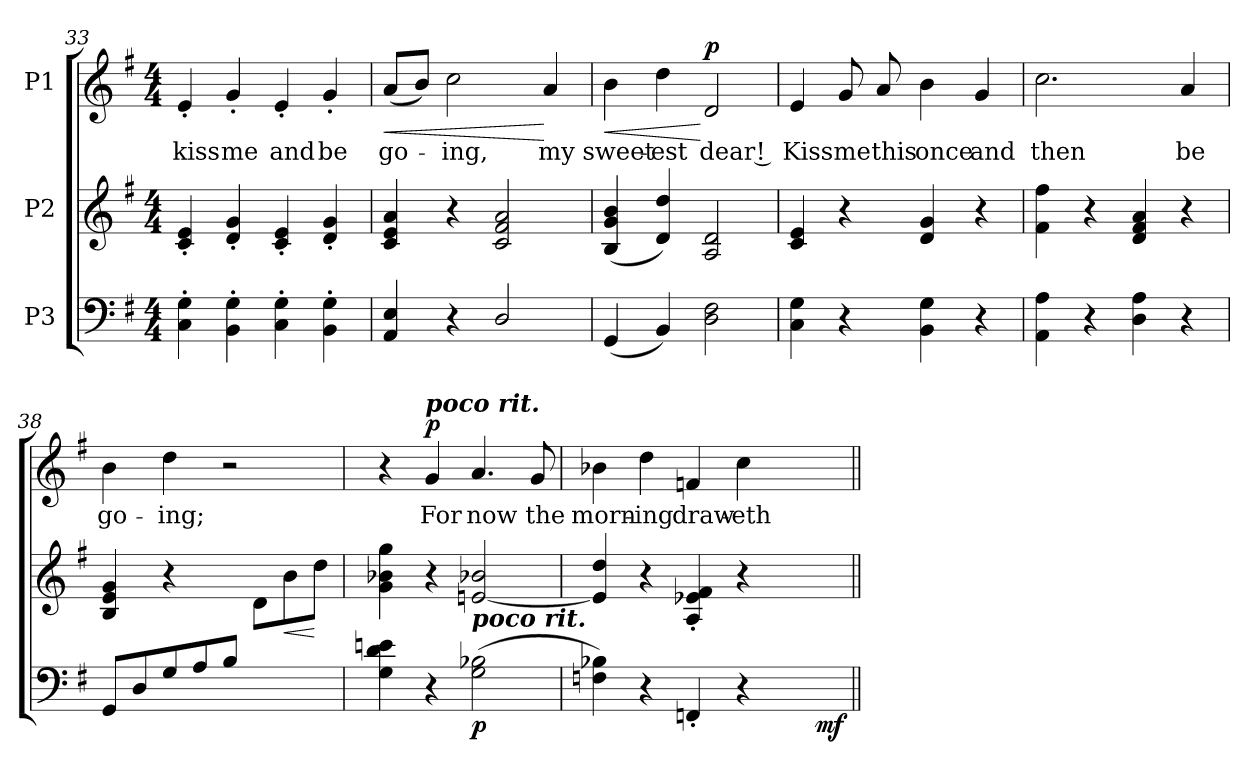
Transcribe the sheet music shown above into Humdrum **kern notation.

**kern	**dynam	**kern	**dynam	**kern	**text	**dynam
*part3	*part3	*part2	*part2	*part1	*part1	*part1
*staff3	*staff3	*staff2	*staff2	*staff1	*staff1	*staff1
*I"P3	*	*I"P2	*	*I"P1	*	*
*clefF4	*	*clefG2	*	*clefG2	*	*
*k[f#]	*	*k[f#]	*	*k[f#]	*	*
*G:	*	*G:	*	*G:	*	*
*M4/4	*	*M4/4	*	*M4/4	*	*
=33	=33	=33	=33	=33	=33	=33
!	!	!	!	!	!LO:LY:b:color=#000000	!
4Ci\' 4Gi'	.	4ci/' 4ei'	.	4e'i/	kiss	.
!	!	!	!	!	!LO:LY:b:color=#000000	!
4BBi\' 4Gi'	.	4di/' 4gi'	.	4g'i/	me	.
!	!	!	!	!	!LO:LY:b:color=#000000	!
4Ci\' 4Gi'	.	4ci/' 4ei'	.	4e'i/	and	.
!	!	!	!	!	!LO:LY:b:color=#000000	!
4BBi\' 4Gi'	.	4di/' 4gi'	.	4g'i/	be	.
!!LO:PB:g=z
=34	=34	=34	=34	=34	=34	=34
!	!	!	!	!	!LO:LY:b:color=#000000	!LO:HP:b
4AAi/ 4Ei	.	4ci/ 4ei 4ai	.	(8ai/L	go-	<
.	.	.	.	8bi/J)	.	.
!	!	!	!	!	!LO:LY:b:color=#000000	!
4r	.	4r	.	2cci\	-ing,	.
2Di/	.	2ci/ 2f#i 2ai	.	.	.	.
!	!	!	!	!	!LO:LY:b:color=#000000	!
.	.	.	.	4ai/	my	[
=35	=35	=35	=35	=35	=35	=35
!	!	!	!	!	!LO:LY:b:color=#000000	!LO:HP:b
(4GGi/	.	(4Bi/ 4gi 4bi	.	4bi\	sweet-	<
!	!	!	!	!	!LO:LY:b:color=#000000	!
4BBi/)	.	4di/ 4ddi)	.	4ddi\	-est	.
!	!	!	!	!	!LO:LY:b:color=#000000	!
2Di\ 2F#i	.	2Ai/ 2di	.	2di/	dear !	[ p
=36	=36	=36	=36	=36	=36	=36
!	!	!	!	!	!LO:LY:b:color=#000000	!
4Ci\ 4Gi	.	4ci/ 4ei	.	4ei/	Kiss	.
!	!	!	!	!	!LO:LY:b:color=#000000	!
4r	.	4r	.	8gi/	me	.
!	!	!	!	!	!LO:LY:b:color=#000000	!
.	.	.	.	8ai/	this	.
!	!	!	!	!	!LO:LY:b:color=#000000	!
4BBi\ 4Gi	.	4di/ 4gi	.	4bi\	once	.
!	!	!	!	!	!LO:LY:b:color=#000000	!
4r	.	4r	.	4gi/	and	.
=37	=37	=37	=37	=37	=37	=37
!	!	!	!	!	!LO:LY:b:color=#000000	!
4AAi\ 4Ai	.	4f#i\ 4ff#i	.	2.cci\	then	.
4r	.	4r	.	.	.	.
4Di\ 4Ai	.	4di/ 4f#i 4ai	.	.	.	.
!	!	!	!	!	!LO:LY:b:color=#000000	!
4r	.	4r	.	4ai/	be	.
=38	=38	=38	=38	=38	=38	=38
!	!	!	!	!	!LO:LY:b:color=#000000	!
(8GGi/L	.	4Bi/ 4ei 4gi	.	4bi\	go-	.
8Di/	.	.	.	.	.	.
!	!	!	!	!	!LO:LY:b:color=#000000	!
8Gi/	.	4r	.	4ddi\	-ing;	.
8Ai/	.	.	.	.	.	.
8Bi/J	.	8ryy	.	2r	.	.
8ryy	.	8di\L	.	.	.	.
!	!	!	!LO:HP:b	!	!	!
8ryy	.	8bi\	<	.	.	.
8ryy)	.	8ddi\J	[	.	.	.
!!LO:LB:g=z
=39	=39	=39	=39	=39	=39	=39
4Gi\ 4di 4eni	.	4gi\ 4b-Xi 4ggi	.	4r	.	.
!	!	!	!	!LO:TX:a:Bi:t=poco rit.	!	!
!	!	!	!	!	!LO:LY:b:color=#000000	!
4r	.	4r	.	4gi/	For	p
!LO:TX:a:Bi:t=poco rit.	!	!	!	!	!	!
!	!	!	!	!	!LO:LY:b:color=#000000	!
(2Gi\ 2B-Xi	p	[2eni/ 2b-Xi	.	4.ai/	now	.
!	!	!	!	!	!LO:LY:b:color=#000000	!
.	.	.	.	8gi/	the	.
=40	=40	=40	=40	=40	=40	=40
!	!	!	!	!	!LO:LY:b:color=#000000	!
*^	*	*	*	*	*	*
4Fni\ 4B-Xi)	2ryy	.	4eni/] 4ddi	.	4b-Xi\	morn-	.
!	!	!	!	!	!	!LO:LY:b:color=#000000	!
4r	.	.	4r	.	4ddi\	-ing	.
!	!	!	!	!	!	!LO:LY:b:color=#000000	!
4FFn'i/	4ryy	.	4Ai/' 4e-Xi' 4f#i'	.	4fni/	draw-	.
!	!	!	!	!	!	!LO:LY:b:color=#000000	!
4r	8ryy	.	4r	.	4cci\	-eth	.
.	16ryy	.	.	.	.	.	.
.	32ryy	.	.	.	.	.	.
.	64ryy	.	.	.	.	.	.
.	128...ryy	.	.	.	.	.	.
.	1024ryy	mf	.	.	.	.	.
*v	*v	*	*	*	*	*	*
=||	=||	=||	=||	=||	=||	=||
*-	*-	*-	*-	*-	*-	*-
